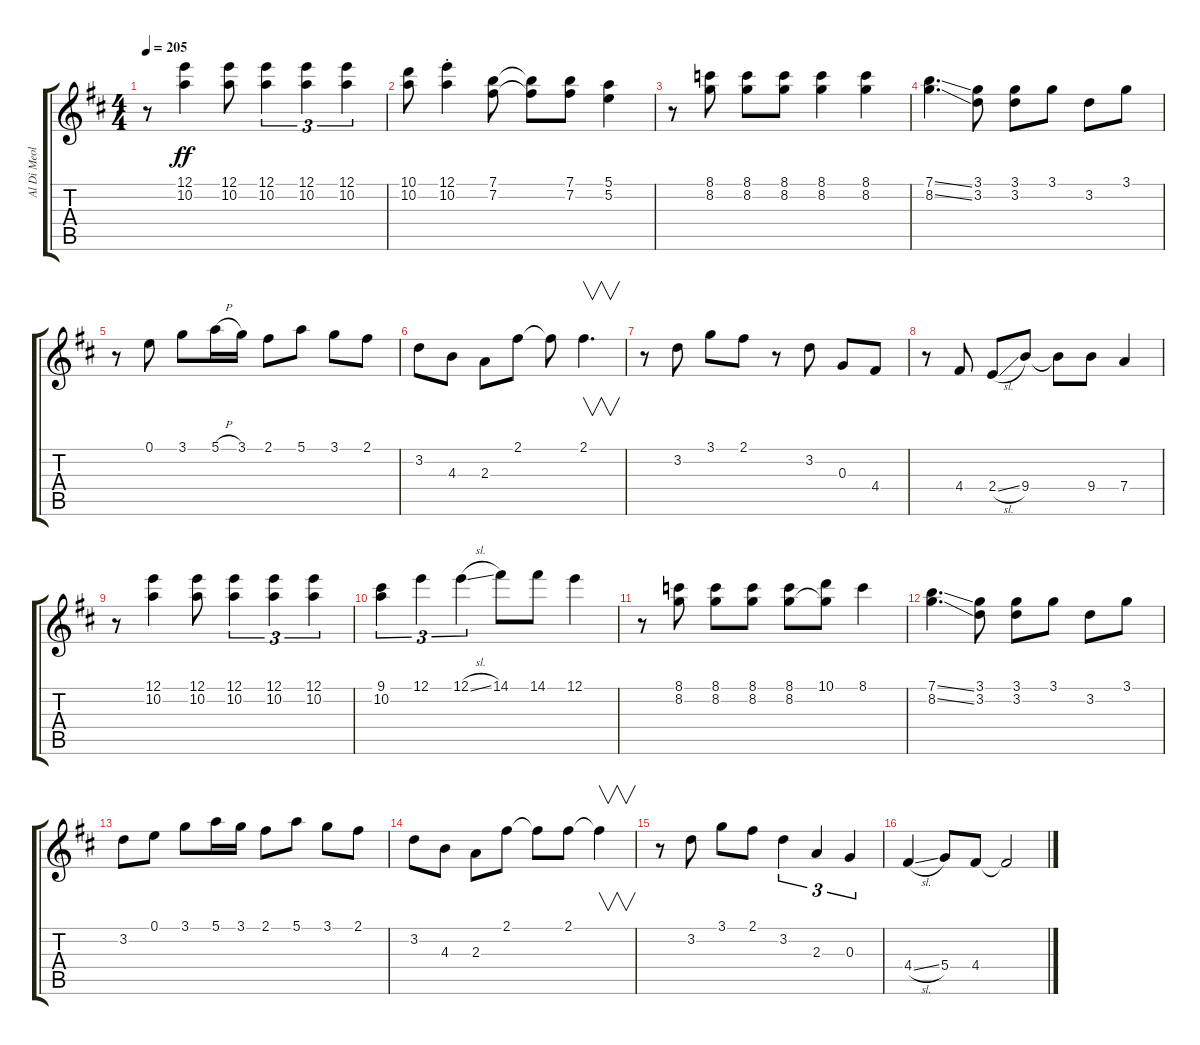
\track ("Al Di Meola" "Al Di Meol") {instrument acousticguitarsteel}
\staff {score tabs}
\tuning (E4 B3 G3 D3 A2 E2) {hide}
\ts (4 4)
\tempo 205
\clef g2
\ks d
r.8{dy ff} (12.1 10.2).4 (12.1 10.2).8 (12.1 10.2).4{tu (3 2)} (12.1 10.2).4{tu (3 2)} (12.1 10.2).4{tu (3 2)} |
(10.1 10.2).8 (12.1{st} 10.2{st}).4 (7.1 7.2).8 (7.1{t} 7.2{t}).8 (7.1 7.2).8 (5.1 5.2).4 |
r.8 (8.1 8.2).8 (8.1 8.2).8 (8.1 8.2).8 (8.1 8.2).4 (8.1 8.2).4 |
(7.1{ss} 8.2{ss}).4{d} (3.1 3.2).8 (3.1 3.2).8 3.1.8 3.2.8 3.1.8 |
r.8 0.1.8 3.1.8 5.1{h}.16 3.1.16 2.1.8 5.1.8 3.1.8 2.1.8 |
3.2.8 4.3.8 2.3.8 2.1.8 2.1{t}.8 2.1.4{v d} |
r.8 3.2.8 3.1.8 2.1.8 r.8 3.2.8 0.3.8 4.4.8 |
r.8 4.4.8 2.4{sl}.8 9.4.8 9.4{t}.8 9.4.8 7.4.4 |
r.8 (12.1 10.2).4 (12.1 10.2).8 (12.1 10.2).4{tu (3 2)} (12.1 10.2).4{tu (3 2)} (12.1 10.2).4{tu (3 2)} |
(9.1 10.2).4{tu (3 2)} 12.1.4{tu (3 2)} 12.1{sl}.4{tu (3 2)} 14.1.8 14.1.8 12.1.4 |
r.8 (8.1 8.2).8 (8.1 8.2).8 (8.1 8.2).8 (8.1 8.2).8 (10.1 8.2{t}).8 8.1.4 |
(7.1{ss} 8.2{ss}).4{d} (3.1 3.2).8 (3.1 3.2).8 3.1.8 3.2.8 3.1.8 |
3.2.8 0.1.8 3.1.8 5.1.16 3.1.16 2.1.8 5.1.8 3.1.8 2.1.8 |
3.2.8 4.3.8 2.3.8 2.1.8 2.1{t}.8 2.1.8 2.1{t}.4{v} |
r.8 3.2.8 3.1.8 2.1.8 3.2.4{tu (3 2)} 2.3.4{tu (3 2)} 0.3.4{tu (3 2)} |
4.4{sl}.4 5.4.8 4.4.8 4.4{t}.2
